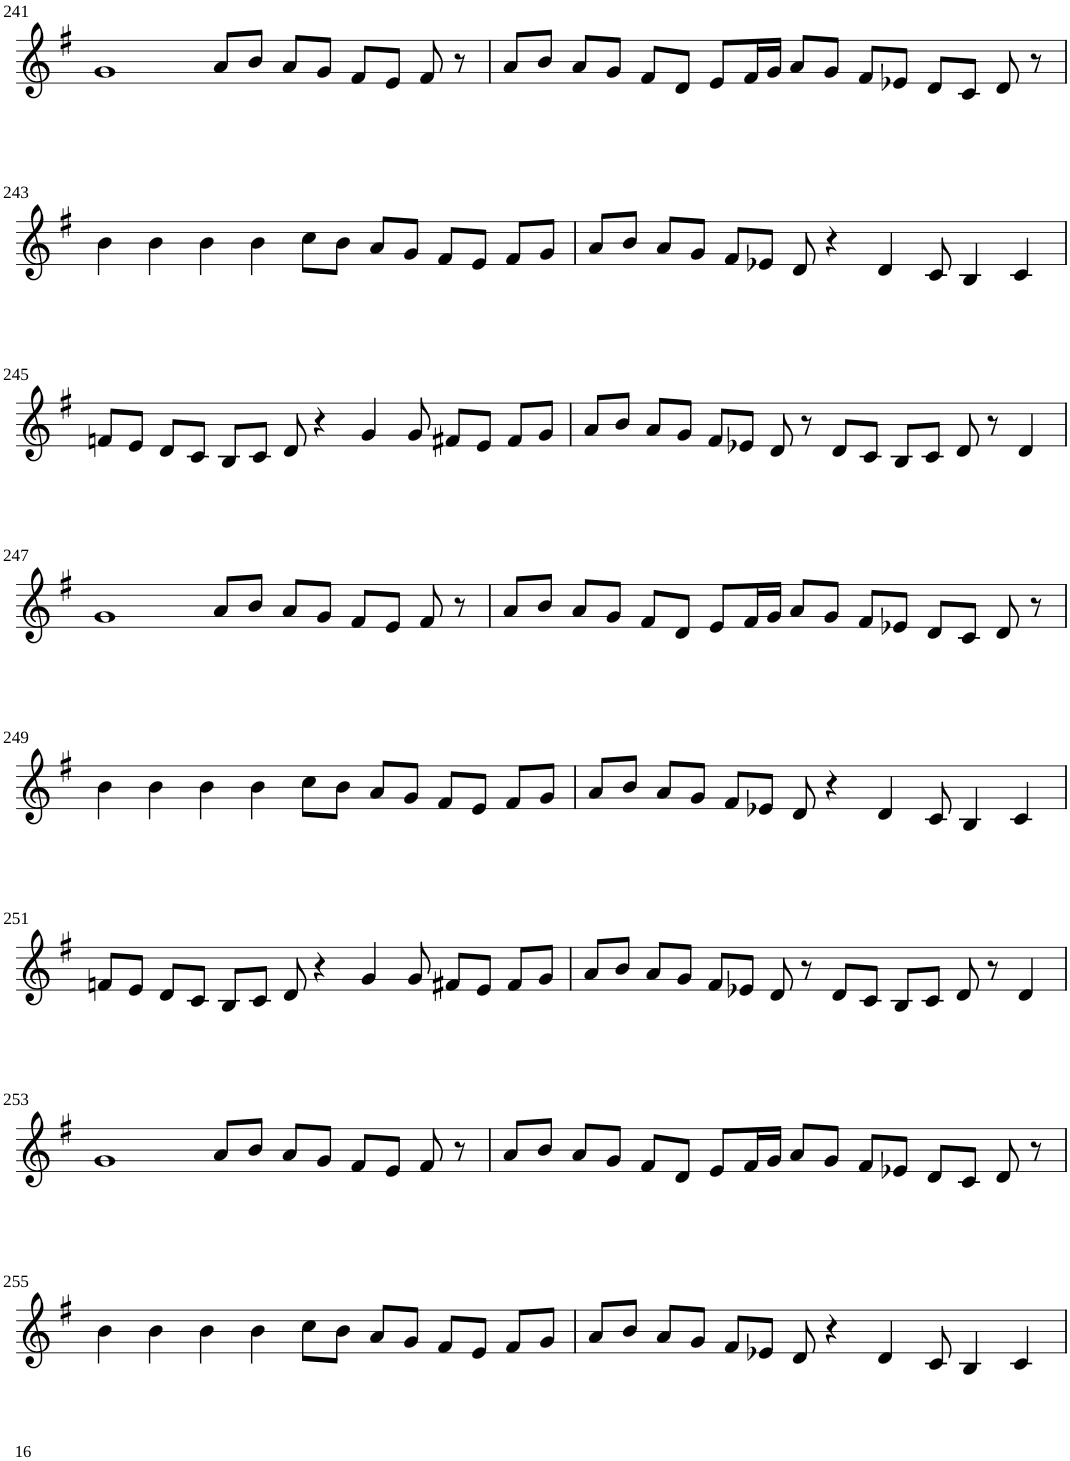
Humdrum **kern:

**kern
*part1
*staff1
*I"Violin
!!LO:PB:g=z
*clefG2
*k[f#]
*G:
*M8/4
=241
1g
8a/L
8b/J
8a/L
8g/J
8f#/L
8e/J
8f#/
8r
=242
8a/L
8b/J
8a/L
8g/J
8f#/L
8d/J
8e/L
16f#/L
16g/JJ
8a/L
8g/J
8f#/L
8e-X/J
8d/L
8c/J
8d/
8r
!!LO:LB:g=z
=243
4b\
4b\
4b\
4b\
8cc\L
8b\J
8a/L
8g/J
8f#/L
8e/J
8f#/L
8g/J
=244
8a/L
8b/J
8a/L
8g/J
8f#/L
8e-X/J
8d/
4r
4d/
8c/
4B/
4c/
!!LO:LB:g=z
=245
8fn/L
8e/J
8d/L
8c/J
8B/L
8c/J
8d/
4r
4g/
8g/
8f#X/L
8e/J
8f#/L
8g/J
=246
8a/L
8b/J
8a/L
8g/J
8f#/L
8e-X/J
8d/
8r
8d/L
8c/J
8B/L
8c/J
8d/
8r
4d/
!!LO:LB:g=z
=247
1g
8a/L
8b/J
8a/L
8g/J
8f#/L
8e/J
8f#/
8r
=248
8a/L
8b/J
8a/L
8g/J
8f#/L
8d/J
8e/L
16f#/L
16g/JJ
8a/L
8g/J
8f#/L
8e-X/J
8d/L
8c/J
8d/
8r
!!LO:LB:g=z
=249
4b\
4b\
4b\
4b\
8cc\L
8b\J
8a/L
8g/J
8f#/L
8e/J
8f#/L
8g/J
=250
8a/L
8b/J
8a/L
8g/J
8f#/L
8e-X/J
8d/
4r
4d/
8c/
4B/
4c/
!!LO:LB:g=z
=251
8fn/L
8e/J
8d/L
8c/J
8B/L
8c/J
8d/
4r
4g/
8g/
8f#X/L
8e/J
8f#/L
8g/J
=252
8a/L
8b/J
8a/L
8g/J
8f#/L
8e-X/J
8d/
8r
8d/L
8c/J
8B/L
8c/J
8d/
8r
4d/
!!LO:LB:g=z
=253
1g
8a/L
8b/J
8a/L
8g/J
8f#/L
8e/J
8f#/
8r
=254
8a/L
8b/J
8a/L
8g/J
8f#/L
8d/J
8e/L
16f#/L
16g/JJ
8a/L
8g/J
8f#/L
8e-X/J
8d/L
8c/J
8d/
8r
!!LO:LB:g=z
=255
4b\
4b\
4b\
4b\
8cc\L
8b\J
8a/L
8g/J
8f#/L
8e/J
8f#/L
8g/J
=256
8a/L
8b/J
8a/L
8g/J
8f#/L
8e-X/J
8d/
4r
4d/
8c/
4B/
4c/
=
*-
